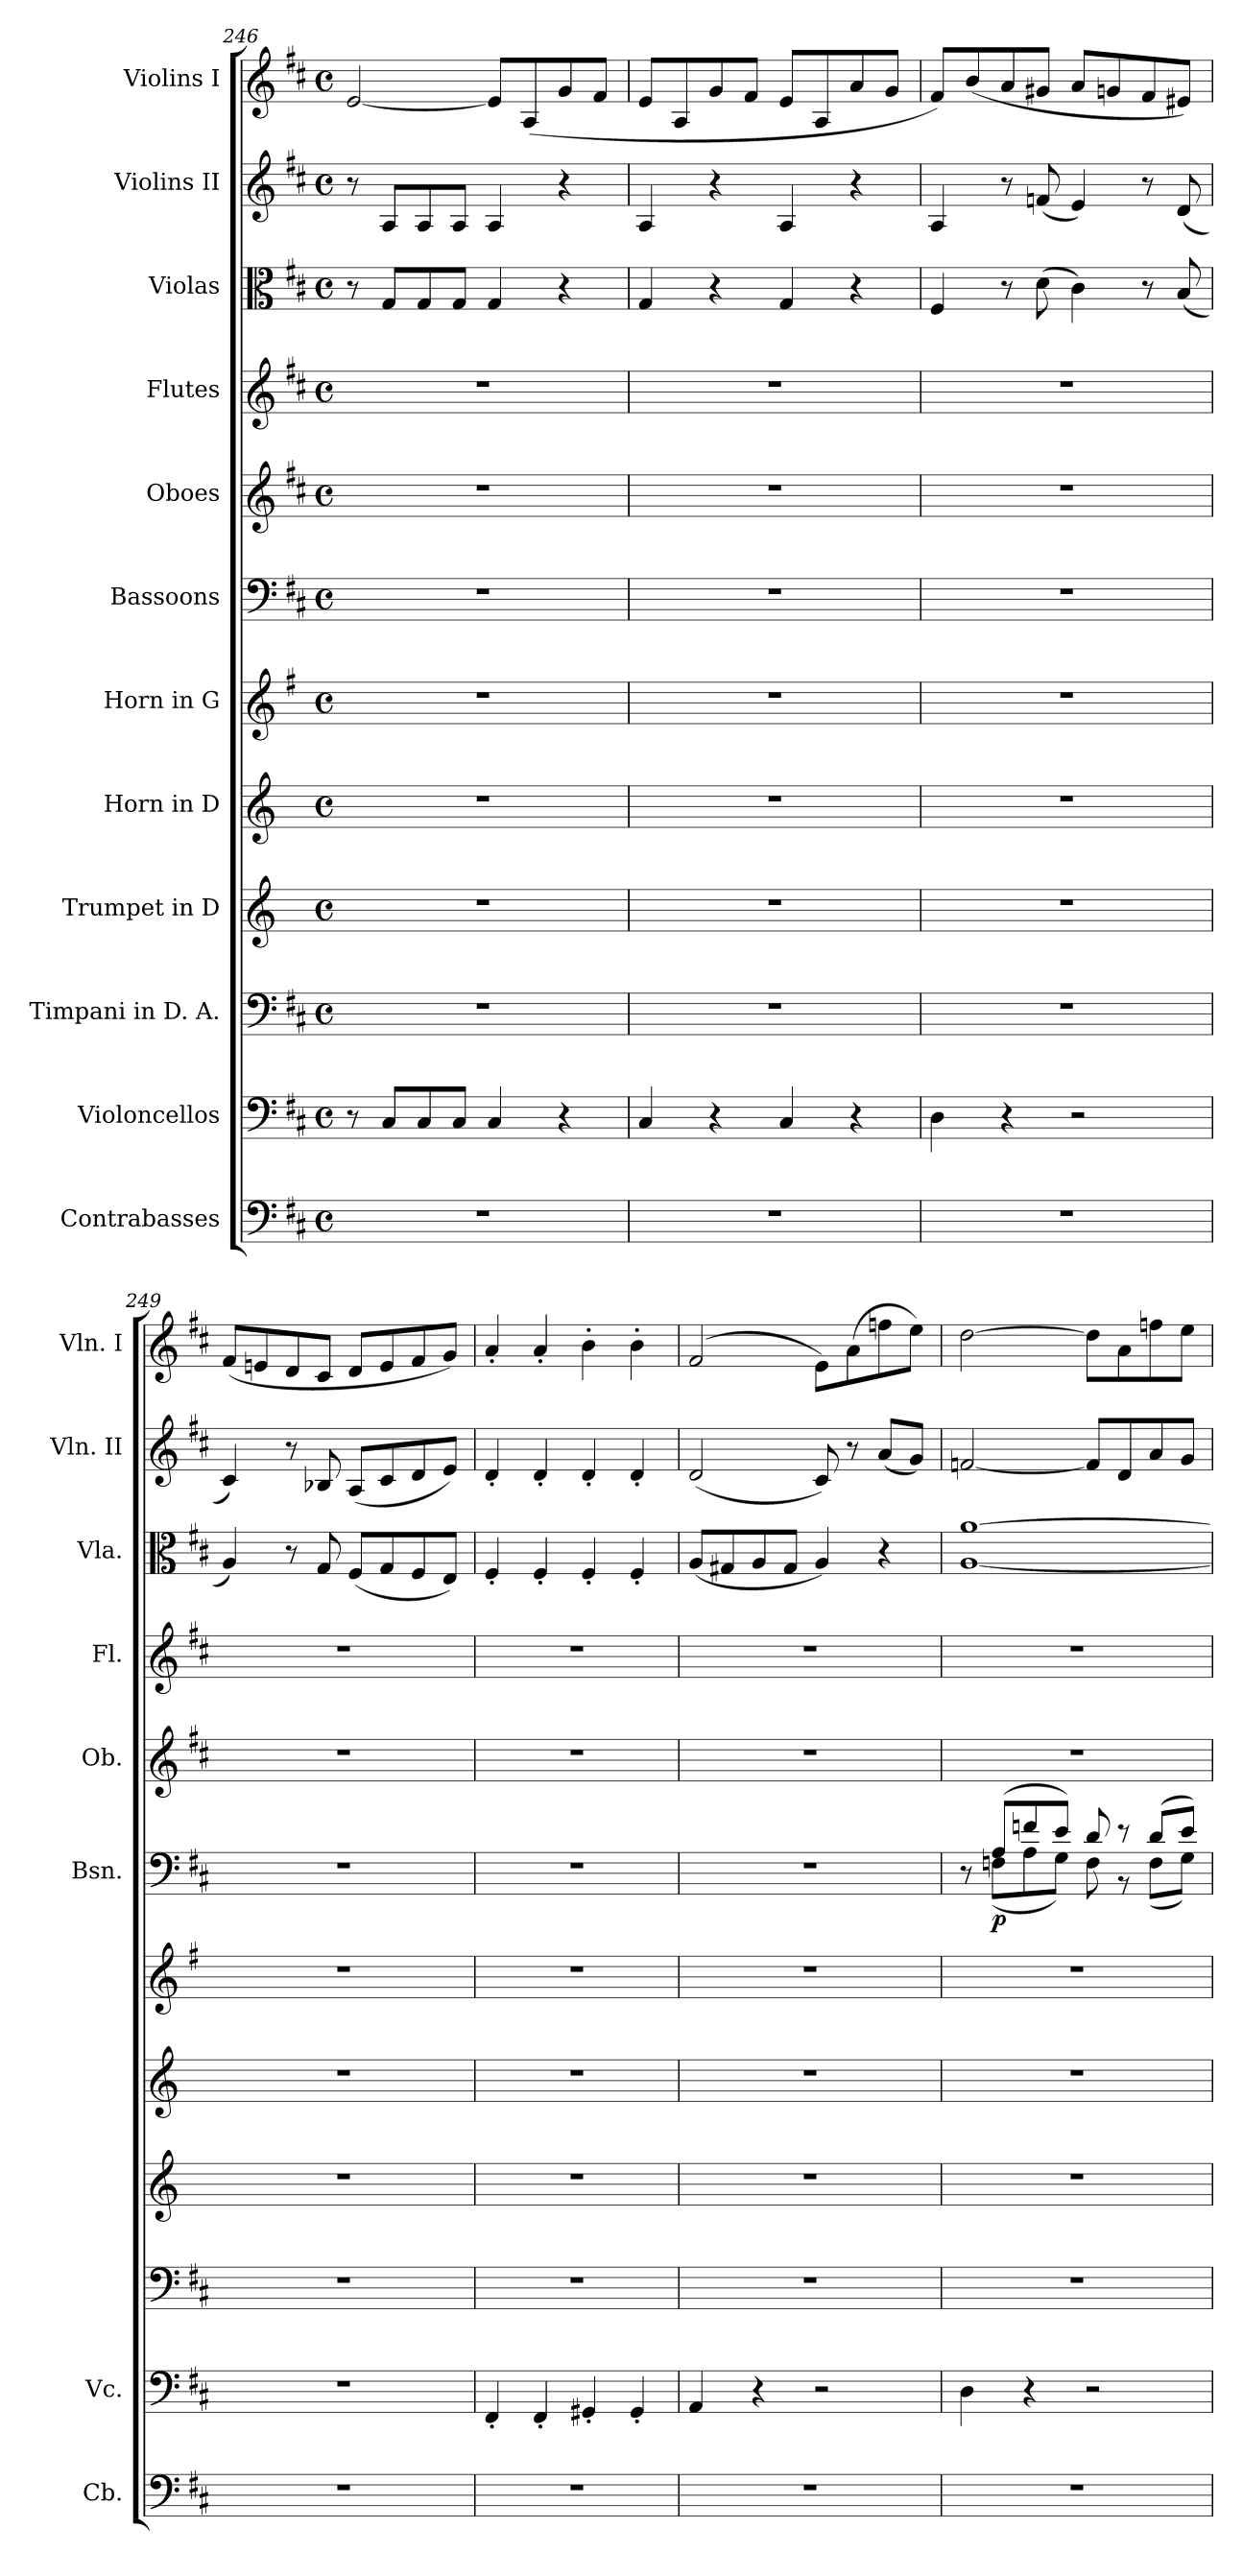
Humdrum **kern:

**kern	**kern	**kern	**kern	**kern	**kern	**kern	**dynam	**kern	**kern	**kern	**kern	**kern
*part12	*part11	*part10	*part9	*part8	*part7	*part6	*part6	*part5	*part4	*part3	*part2	*part1
*staff12	*staff11	*staff10	*staff9	*staff8	*staff7	*staff6	*staff6	*staff5	*staff4	*staff3	*staff2	*staff1
*I"Contrabasses	*I"Violoncellos	*I"Timpani in D. A.	*I"Trumpet in D	*I"Horn in D	*I"Horn in G	*I"Bassoons	*	*I"Oboes	*I"Flutes	*I"Violas	*I"Violins II	*I"Violins I
*I'Cb.	*I'Vc.	*	*	*	*	*I'Bsn.	*	*I'Ob.	*I'Fl.	*I'Vla.	*I'Vln. II	*I'Vln. I
*clefF4	*clefF4	*clefF4	*clefG2	*clefG2	*clefG2	*clefF4	*	*clefG2	*clefG2	*clefC3	*clefG2	*clefG2
*ITrd7c12	*	*	*ITrd-1c-2	*ITrd6c10	*ITrd3c5	*	*	*	*	*	*	*
*k[f#c#]	*k[f#c#]	*k[f#c#]	*k[f#c#]	*k[f#c#]	*k[f#c#]	*k[f#c#]	*	*k[f#c#]	*k[f#c#]	*k[f#c#]	*k[f#c#]	*k[f#c#]
*M4/4	*M4/4	*M4/4	*M4/4	*M4/4	*M4/4	*M4/4	*	*M4/4	*M4/4	*M4/4	*M4/4	*M4/4
*met(c)	*met(c)	*met(c)	*met(c)	*met(c)	*met(c)	*met(c)	*	*met(c)	*met(c)	*met(c)	*met(c)	*met(c)
=246	=246	=246	=246	=246	=246	=246	=246	=246	=246	=246	=246	=246
1r	8r	1r	1r	1r	1r	1r	.	1r	1r	8r	8r	[2e/
.	8C#/L	.	.	.	.	.	.	.	.	8G/L	8A/L	.
.	8C#/	.	.	.	.	.	.	.	.	8G/	8A/	.
.	8C#/J	.	.	.	.	.	.	.	.	8G/J	8A/J	.
.	4C#/	.	.	.	.	.	.	.	.	4G/	4A/	8e/L]
.	.	.	.	.	.	.	.	.	.	.	.	(<8A/
.	4r	.	.	.	.	.	.	.	.	4r	4r	8g/
.	.	.	.	.	.	.	.	.	.	.	.	8f#/J
!!LO:PB:g=z
=247	=247	=247	=247	=247	=247	=247	=247	=247	=247	=247	=247	=247
1r	4C#/	1r	1r	1r	1r	1r	.	1r	1r	4G/	4A/	8e/L
.	.	.	.	.	.	.	.	.	.	.	.	8A/
.	4r	.	.	.	.	.	.	.	.	4r	4r	8g/
.	.	.	.	.	.	.	.	.	.	.	.	8f#/J
.	4C#/	.	.	.	.	.	.	.	.	4G/	4A/	8e/L
.	.	.	.	.	.	.	.	.	.	.	.	8A/
.	4r	.	.	.	.	.	.	.	.	4r	4r	8a/
.	.	.	.	.	.	.	.	.	.	.	.	8g/J
=248	=248	=248	=248	=248	=248	=248	=248	=248	=248	=248	=248	=248
1r	4D\	1r	1r	1r	1r	1r	.	1r	1r	4F#/	4A/	8f#/L)
.	.	.	.	.	.	.	.	.	.	.	.	(<8b/
.	4r	.	.	.	.	.	.	.	.	8r	8r	8a/
.	.	.	.	.	.	.	.	.	.	(>8d\	(<8fn/	8g#X/J
.	2r	.	.	.	.	.	.	.	.	4c#\)	4e/)	8a/L
.	.	.	.	.	.	.	.	.	.	.	.	8gn/
.	.	.	.	.	.	.	.	.	.	8r	8r	8f#/
.	.	.	.	.	.	.	.	.	.	(<8B/	(<8d/	8e#X/J)
=249	=249	=249	=249	=249	=249	=249	=249	=249	=249	=249	=249	=249
1r	1r	1r	1r	1r	1r	1r	.	1r	1r	4A/)	4c#/)	(<8f#/L
.	.	.	.	.	.	.	.	.	.	.	.	8en/
.	.	.	.	.	.	.	.	.	.	8r	8r	8d/
.	.	.	.	.	.	.	.	.	.	8G/	8B-X/	8c#/J
.	.	.	.	.	.	.	.	.	.	(<8F#/L	(<8A/L	8d/L
.	.	.	.	.	.	.	.	.	.	8G/	8c#/	8e/
.	.	.	.	.	.	.	.	.	.	8F#/	8d/	8f#/
.	.	.	.	.	.	.	.	.	.	8E/J)	8e/J)	8g/J)
=250	=250	=250	=250	=250	=250	=250	=250	=250	=250	=250	=250	=250
1r	4FF#'/	1r	1r	1r	1r	1r	.	1r	1r	4F#'/	4d'/	4a'/
.	4FF#'/	.	.	.	.	.	.	.	.	4F#'/	4d'/	4a'/
.	4GG#X'/	.	.	.	.	.	.	.	.	4F#'/	4d'/	4b'\
.	4GG#'/	.	.	.	.	.	.	.	.	4F#'/	4d'/	4b'\
!!LO:PB:g=z
=251	=251	=251	=251	=251	=251	=251	=251	=251	=251	=251	=251	=251
1r	4AA/	1r	1r	1r	1r	1r	.	1r	1r	(<8A/L	(<2d/	(>2f#/
.	.	.	.	.	.	.	.	.	.	8G#X/	.	.
.	4r	.	.	.	.	.	.	.	.	8A/	.	.
.	.	.	.	.	.	.	.	.	.	8G#/J	.	.
.	2r	.	.	.	.	.	.	.	.	4A/)	8c#/)	8e\L)
.	.	.	.	.	.	.	.	.	.	.	8r	(>8a\
.	.	.	.	.	.	.	.	.	.	4r	(<8a/L	8ffn\
.	.	.	.	.	.	.	.	.	.	.	8g/J)	8ee\J)
=252	=252	=252	=252	=252	=252	=252	=252	=252	=252	=252	=252	=252
*	*	*	*	*	*	*^	*	*	*	*	*	*
1r	4D\	1r	1r	1r	1r	8r	8ryy	.	1r	1r	[1A [1a	[2fn/	[2dd\
!	!	!	!	!	!	!	!	!LO:DY:b	!	!	!	!	!
.	.	.	.	.	.	(>8A/L	(<8Fn\L	p	.	.	.	.	.
.	4r	.	.	.	.	8fn/	8A\	.	.	.	.	.	.
.	.	.	.	.	.	8e/J)	8G\J)	.	.	.	.	.	.
.	2r	.	.	.	.	8d/	8F\	.	.	.	.	8f/L]	8dd\L]
.	.	.	.	.	.	8r	8r	.	.	.	.	8d/	8a\
.	.	.	.	.	.	(>8d/L	(<8F\L	.	.	.	.	8a/	8ffn\
.	.	.	.	.	.	8e/J)	8G\J)	.	.	.	.	8g/J	8ee\J
*	*	*	*	*	*	*v	*v	*	*	*	*	*	*
=	=	=	=	=	=	=	=	=	=	=	=	=
*-	*-	*-	*-	*-	*-	*-	*-	*-	*-	*-	*-	*-
